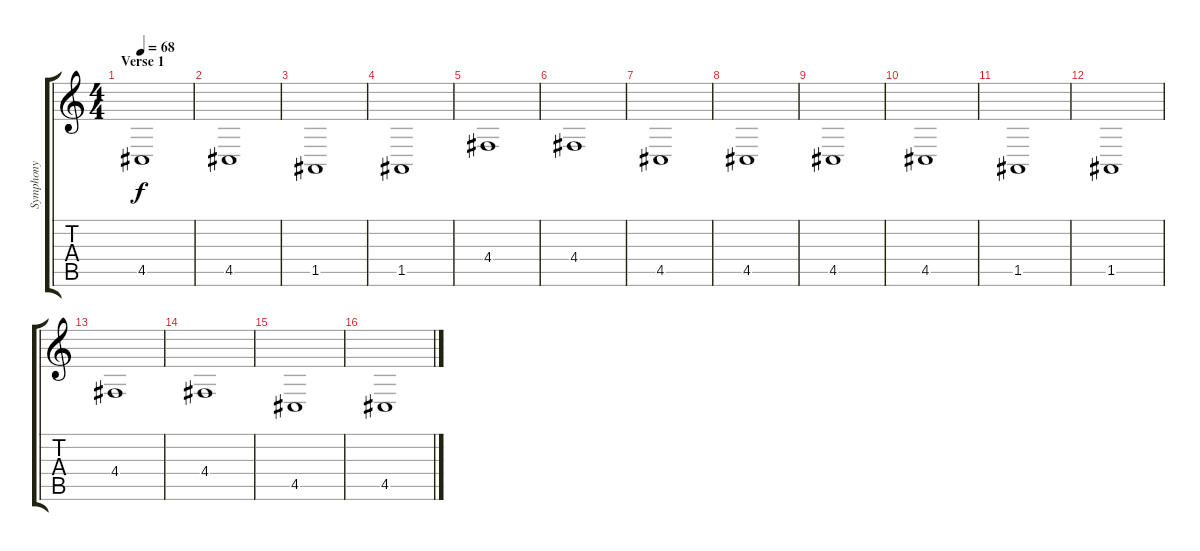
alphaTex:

\track ("Symphony" "Symphony") {instrument stringensemble1}
\staff {score tabs}
\tuning (E4 B3 G3 D3 A2 E2) {hide}
\ts (4 4)
\section ("" "Verse 1")
\tempo 68
\clef g2
\ks c
4.5.1{dy f volume 4 instrument stringensemble1} |
4.5.1 |
1.5.1 |
1.5.1 |
4.4.1 |
4.4.1 |
4.5.1 |
4.5.1 |
4.5.1{volume 4} |
4.5.1 |
1.5.1 |
1.5.1 |
4.4.1 |
4.4.1 |
4.5.1 |
4.5.1
